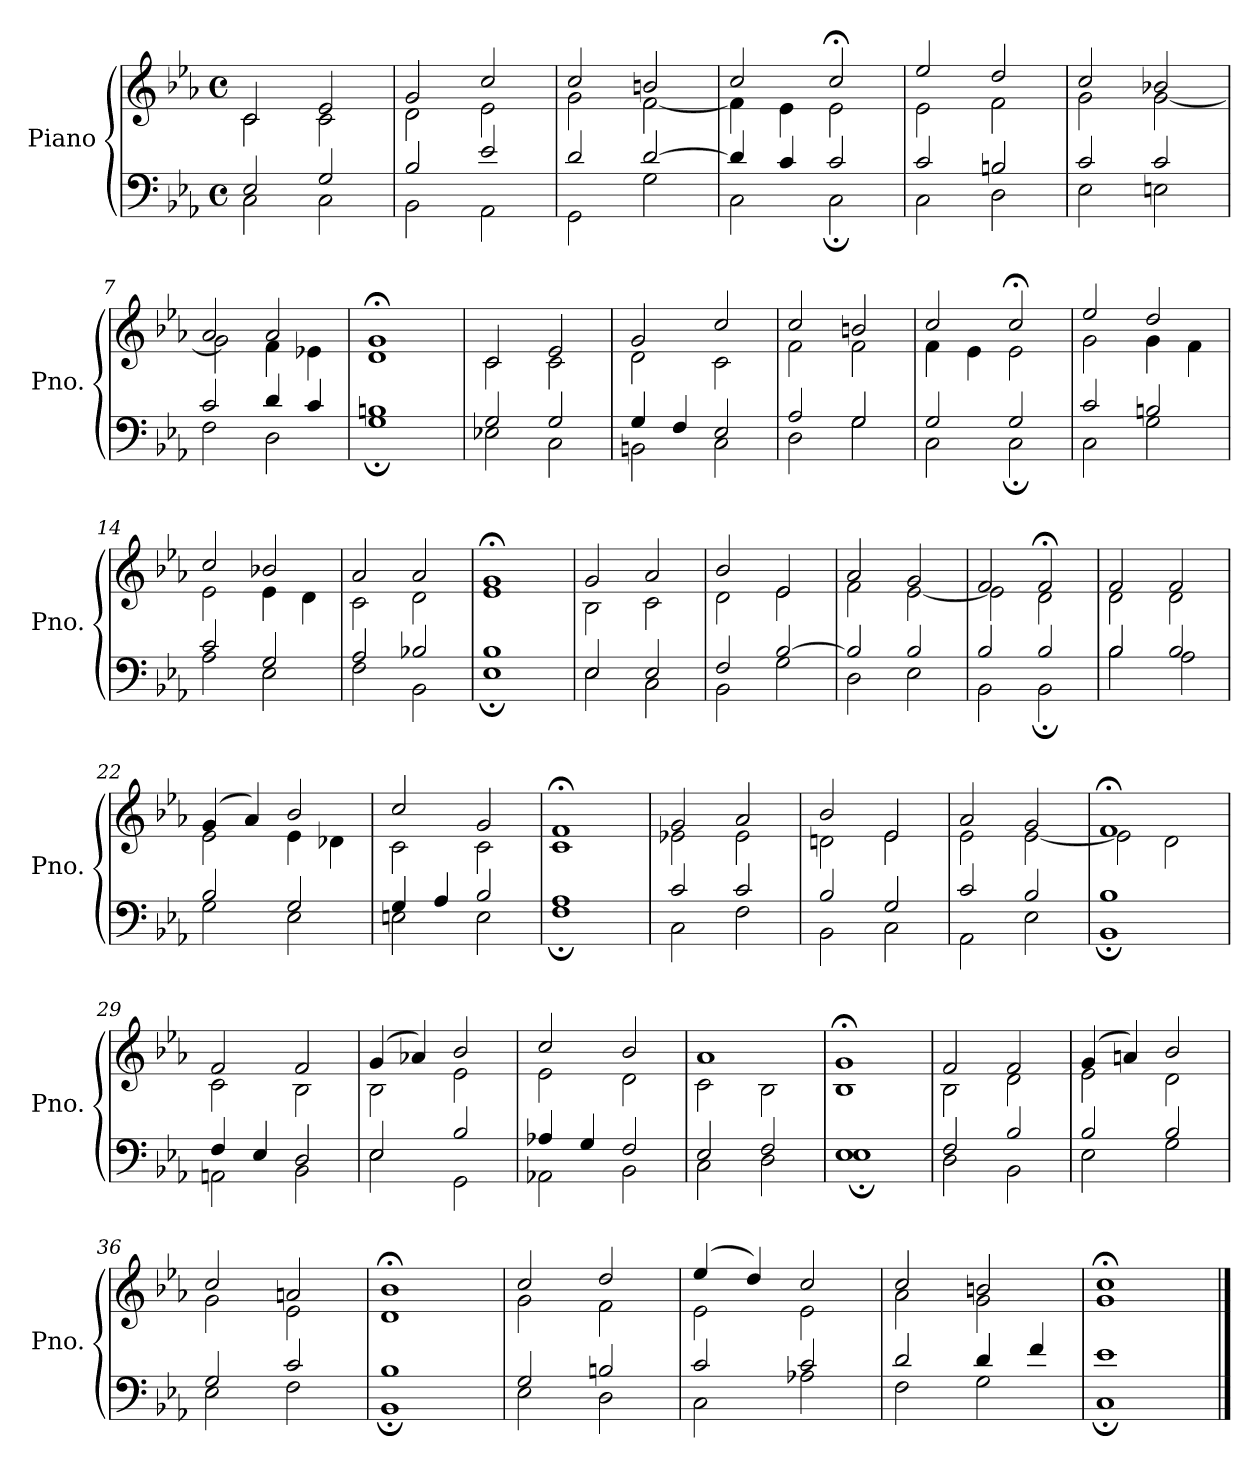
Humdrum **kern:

**kern	**kern
*part1	*part1
*staff2	*staff1
*I"Piano	*
*I'Pno.	*
*clefF4	*clefG2
*k[b-e-a-]	*k[b-e-a-]
*M4/4	*M4/4
*met(c)	*met(c)
=1	=1
*^	*^
2E-/	2C\	2c/	2c\
2G/	2C\	2e-/	2c\
=2	=2	=2	=2
2B-/	2BB-\	2g/	2d\
2e-/	2AA-\	2cc/	2e-\
=3	=3	=3	=3
2d/	2GG\	2cc/	2g\
[2d/	2G\	2bn/	[2f\
=4	=4	=4	=4
4d/]	2C\	2cc/	4f\]
4c/	.	.	4e-\
2c/	2C;\	2cc;</	2e-\
=5	=5	=5	=5
2c/	2C\	2ee-/	2e-\
2Bn/	2D\	2dd/	2f\
=6	=6	=6	=6
2c/	2E-\	2cc/	2g\
2c/	2En\	2b-X/	[2g\
=7	=7	=7	=7
2c/	2F\	2a-/	2g\]
4d/	2D\	2a-/	4f\
4c/	.	.	4e-X\
!!LO:LB:g=z	!!
=8	=8	=8	=8
1Bn	1G;	1g;<	1d
=9	=9	=9	=9
2G/	2E-X\	2c/	2c\
2G/	2C\	2e-/	2c\
=10	=10	=10	=10
4G/	2BBn\	2g/	2d\
4F/	.	.	.
2E-/	2C\	2cc/	2c\
=11	=11	=11	=11
2A-/	2D\	2cc/	2f\
2G/	2G\	2bn/	2f\
=12	=12	=12	=12
2G/	2C\	2cc/	4f\
.	.	.	4e-\
2G/	2C;\	2cc;</	2e-\
=13	=13	=13	=13
2c/	2C\	2ee-/	2g\
2Bn/	2G\	2dd/	4g\
.	.	.	4f\
=14	=14	=14	=14
2c/	2A-\	2cc/	2e-\
2G/	2E-\	2b-X/	4e-\
.	.	.	4d\
!!LO:LB:g=z	!!
=15	=15	=15	=15
2A-/	2F\	2a-/	2c\
2B-X/	2BB-\	2a-/	2d\
=16	=16	=16	=16
1B-	1E-;	1g;<	1e-
=17	=17	=17	=17
2E-/	2E-\	2g/	2B-\
2E-/	2C\	2a-/	2c\
=18	=18	=18	=18
2F/	2BB-\	2b-/	2d\
[2B-/	2G\	2e-/	2e-\
=19	=19	=19	=19
2B-/]	2D\	2a-/	2f\
2B-/	2E-\	2g/	[2e-\
=20	=20	=20	=20
2B-/	2BB-\	2f/	2e-\]
2B-/	2BB-;\	2f;</	2d\
=21	=21	=21	=21
2B-/	2B-\	2f/	2d\
2B-/	2A-\	2f/	2d\
!!LO:LB:g=z	!!
=22	=22	=22	=22
2B-/	2G\	(4g/	2e-\
.	.	4a-/)	.
2G/	2E-\	2b-/	4e-\
.	.	.	4d-X\
=23	=23	=23	=23
4G/	2En\	2cc/	2c\
4A-/	.	.	.
2B-/	2E\	2g/	2c\
=24	=24	=24	=24
1A-	1F;	1f;<	1c
=25	=25	=25	=25
2c/	2C\	2g/	2e-X\
2c/	2F\	2a-/	2e-\
=26	=26	=26	=26
2B-/	2BB-\	2b-/	2dn\
2G/	2C\	2e-/	2e-\
=27	=27	=27	=27
2c/	2AA-\	2a-/	2e-\
2B-/	2E-\	2g/	[2e-\
=28	=28	=28	=28
1B-	1BB-;	1f;<	2e-\]
.	.	.	2d\
!!LO:LB:g=z	!!
=29	=29	=29	=29
4F/	2AAn\	2f/	2c\
4E-/	.	.	.
2D/	2BB-\	2f/	2B-\
=30	=30	=30	=30
2E-/	2E-\	(4g/	2B-\
.	.	4a-X/)	.
2B-/	2GG\	2b-/	2e-\
=31	=31	=31	=31
4A-X/	2AA-X\	2cc/	2e-\
4G/	.	.	.
2F/	2BB-\	2b-/	2d\
=32	=32	=32	=32
2E-/	2C\	1a-	2c\
2F/	2D\	.	2B-\
=33	=33	=33	=33
1E-	1E-;	1g;<	1B-
=34	=34	=34	=34
2F/	2D\	2f/	2B-\
2B-/	2BB-\	2f/	2d\
=35	=35	=35	=35
2B-/	2E-\	(4g/	2e-\
.	.	4an/)	.
2B-/	2G\	2b-/	2d\
!!LO:LB:g=z	!!
=36	=36	=36	=36
2G/	2E-\	2cc/	2g\
2c/	2F\	2an/	2e-\
=37	=37	=37	=37
1B-	1BB-;	1b-;<	1d
=38	=38	=38	=38
2G/	2E-\	2cc/	2g\
2Bn/	2D\	2dd/	2f\
=39	=39	=39	=39
2c/	2C\	(4ee-/	2e-\
.	.	4dd/)	.
2c/	2A-X\	2cc/	2e-\
=40	=40	=40	=40
2d/	2F\	2cc/	2a-\
4d/	2G\	2bn/	2g\
4f/	.	.	.
=41	=41	=41	=41
1e-	1C;	1cc;<	1g
*v	*v	*	*
*	*v	*v
==	==
*-	*-
